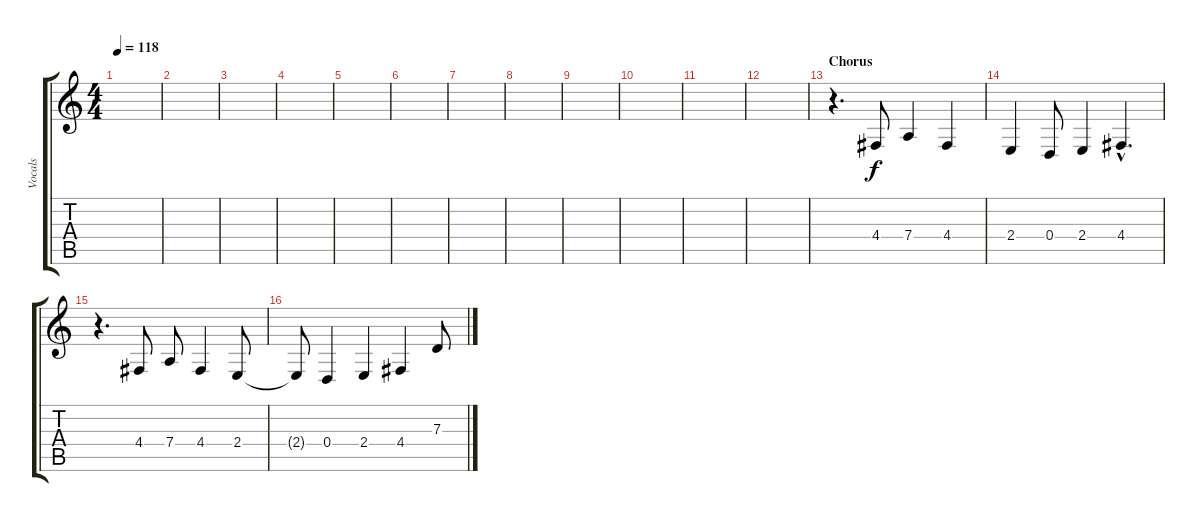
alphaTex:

\track ("Vocals" "Vocals") {instrument sopranosax}
\staff {score tabs}
\tuning (E4 B3 G3 D3 A2 E2) {hide}
\ts (4 4)
\tempo 118
\clef g2
\ks c
|
|
|
|
|
|
|
|
|
|
|
|
\section ("" "Chorus")
r.4{d} 4.4.8 7.4.4 4.4.4 |
2.4.4 0.4.8 2.4.4 4.4{hac}.4{d} |
r.4{d} 4.4.8 7.4.8 4.4.4 2.4.8 |
2.4{t}.8 0.4.4 2.4.4 4.4.4 7.3.8
